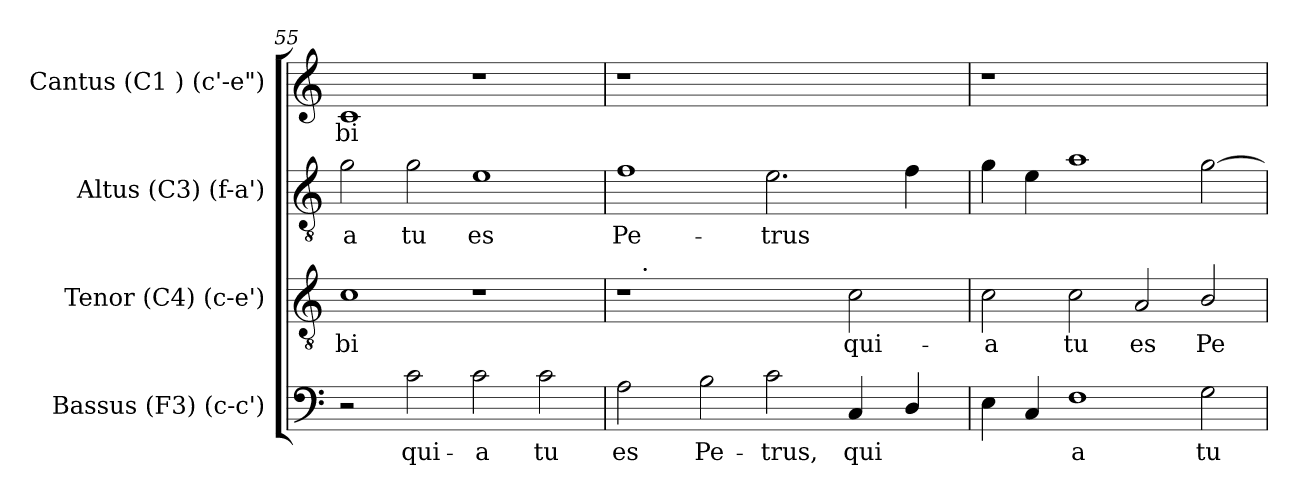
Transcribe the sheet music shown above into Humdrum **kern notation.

**kern	**text	**kern	**text	**kern	**text	**kern	**text
*part4	*part4	*part3	*part3	*part2	*part2	*part1	*part1
*staff4	*staff4	*staff3	*staff3	*staff2	*staff2	*staff1	*staff1
*I"Bassus (F3)  (c-c')	*	*I"Tenor (C4)  (c-e')	*	*I"Altus (C3)  (f-a')	*	*I"Cantus (C1 )  (c'-e")	*
*clefF4	*	*clefGv2	*	*clefGv2	*	*clefG2	*
*k[]	*	*k[]	*	*k[]	*	*k[]	*
*C:	*	*C:	*	*C:	*	*C:	*
=55	=55	=55	=55	=55	=55	=55	=55
!	!	!	!LO:LY:b:cj	!	!LO:LY:b:cj	!	!LO:LY:b:cj
2r	.	1c	-bi	2g\	-a	1c	-bi
!	!LO:LY:b:cj	!	!	!	!LO:LY:b:cj	!	!
2c\	qui-	.	.	2g\	tu	.	.
!	!LO:LY:b:cj	!	!	!	!LO:LY:b:cj	!	!
2c\	-a	1r	.	1e	es	1r	.
!	!LO:LY:b:cj	!	!	!	!	!	!
2c\	tu	.	.	.	.	.	.
=56	=56	=56	=56	=56	=56	=56	=56
!	!LO:LY:b:cj	!	!	!	!LO:LY:b:cj	!	!
*	*	*^	*	*	*	*	*
2A\	es	1r	16.ryy	.	1f	Pe-	1r	.
!	!	!	!LO:TX:a:t=.	!	!	!	!	!
.	.	.	1ryy	.	.	.	.	.
!	!LO:LY:b:cj	!	!	!	!	!	!	!
2B\	Pe-	.	.	.	.	.	.	.
!	!LO:LY:b:cj	!	!	!	!	!LO:LY:b:cj	!	!
2c\	-trus,	2ryy	.	.	2.e\	-trus	1ryy	.
.	.	.	2ryy	.	.	.	.	.
!	!LO:LY:b:cj	!	!	!LO:LY:b:cj	!	!	!	!
4C/	qui-	2c\	.	qui-	.	.	.	.
.	.	.	4ryy	.	.	.	.	.
!	!LO:LY:b:cj	!	!	!	!	!LO:LY:b:cj	!	!
4D/	--	.	.	.	4f\	.	.	.
.	.	.	8ryy	.	.	.	.	.
.	.	.	32ryy	.	.	.	.	.
!!LO:LB:g=z
=57	=57	=57	=57	=57	=57	=57	=57	=57
!	!LO:LY:b:cj	!	!	!LO:LY:b:cj	!	!LO:LY:b:cj	!	!
*	*	*v	*v	*	*	*	*	*
4E\	--	2c\	-a	4g\	.	1r	.
!	!LO:LY:b:cj	!	!	!	!LO:LY:b:cj	!	!
4C/	--	.	.	4e\	.	.	.
!	!LO:LY:b:cj	!	!LO:LY:b:cj	!	!LO:LY:b:cj	!	!
1F	-a	2c\	tu	1a	.	.	.
!	!	!	!LO:LY:b:cj	!	!	!	!
.	.	2A/	es	.	.	1ryy	.
!	!LO:LY:b:cj	!	!LO:LY:b:cj	!	!LO:LY:b:cj	!	!
2G\	tu	2B/	Pe-	[>2g\	.	.	.
=	=	=	=	=	=	=	=
*-	*-	*-	*-	*-	*-	*-	*-
